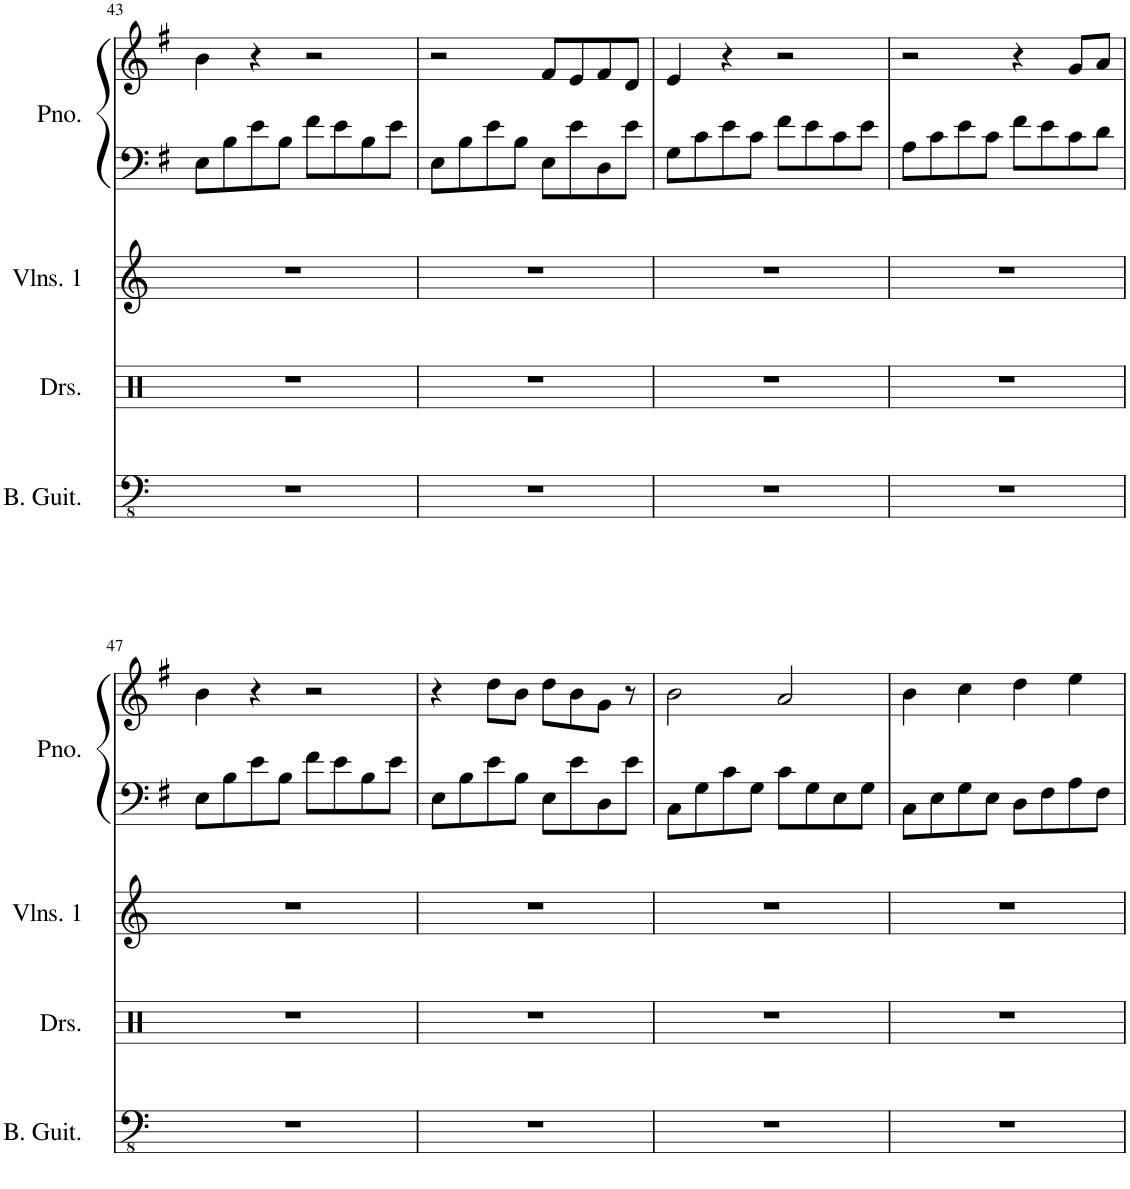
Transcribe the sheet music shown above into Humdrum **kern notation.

**kern	**kern	**kern	**kern	**kern
*part4	*part3	*part2	*part1	*part1
*staff5	*staff4	*staff3	*staff2	*staff1
*I"Bass Guitar	*I"Drumset	*I"Violins 1	*I"Piano	*
*I'B. Guit.	*I'Drs.	*I'Vlns. 1	*I'Pno.	*
!!LO:PB:g=z
*clefFv4	*clefX	*clefG2	*clefF4	*clefG2
*k[]	*k[]	*k[]	*k[f#]	*k[f#]
*M4/4	*M4/4	*M4/4	*M4/4	*M4/4
=43	=43	=43	=43	=43
1r	1r	1r	8E\L	4b\
.	.	.	8B\	.
.	.	.	8e\	4r
.	.	.	8B\J	.
.	.	.	8f#\L	2r
.	.	.	8e\	.
.	.	.	8B\	.
.	.	.	8e\J	.
=44	=44	=44	=44	=44
1r	1r	1r	8E\L	2r
.	.	.	8B\	.
.	.	.	8e\	.
.	.	.	8B\J	.
.	.	.	8E\L	8f#/L
.	.	.	8e\	8e/
.	.	.	8D\	8f#/
.	.	.	8e\J	8d/J
=45	=45	=45	=45	=45
1r	1r	1r	8G\L	4e/
.	.	.	8c\	.
.	.	.	8e\	4r
.	.	.	8c\J	.
.	.	.	8f#\L	2r
.	.	.	8e\	.
.	.	.	8c\	.
.	.	.	8e\J	.
=46	=46	=46	=46	=46
1r	1r	1r	8A\L	2r
.	.	.	8c\	.
.	.	.	8e\	.
.	.	.	8c\J	.
.	.	.	8f#\L	4r
.	.	.	8e\	.
.	.	.	8c\	8g/L
.	.	.	8d\J	8a/J
!!LO:LB:g=z
=47	=47	=47	=47	=47
1r	1r	1r	8E\L	4b\
.	.	.	8B\	.
.	.	.	8e\	4r
.	.	.	8B\J	.
.	.	.	8f#\L	2r
.	.	.	8e\	.
.	.	.	8B\	.
.	.	.	8e\J	.
=48	=48	=48	=48	=48
1r	1r	1r	8E\L	4r
.	.	.	8B\	.
.	.	.	8e\	8dd\L
.	.	.	8B\J	8b\J
.	.	.	8E\L	8dd\L
.	.	.	8e\	8b\
.	.	.	8D\	8g\J
.	.	.	8e\J	8r
=49	=49	=49	=49	=49
1r	1r	1r	8C\L	2b\
.	.	.	8G\	.
.	.	.	8c\	.
.	.	.	8G\J	.
.	.	.	8c\L	2a/
.	.	.	8G\	.
.	.	.	8E\	.
.	.	.	8G\J	.
=50	=50	=50	=50	=50
1r	1r	1r	8C\L	4b\
.	.	.	8E\	.
.	.	.	8G\	4cc\
.	.	.	8E\J	.
.	.	.	8D\L	4dd\
.	.	.	8F#\	.
.	.	.	8A\	4ee\
.	.	.	8F#\J	.
=	=	=	=	=
*-	*-	*-	*-	*-
